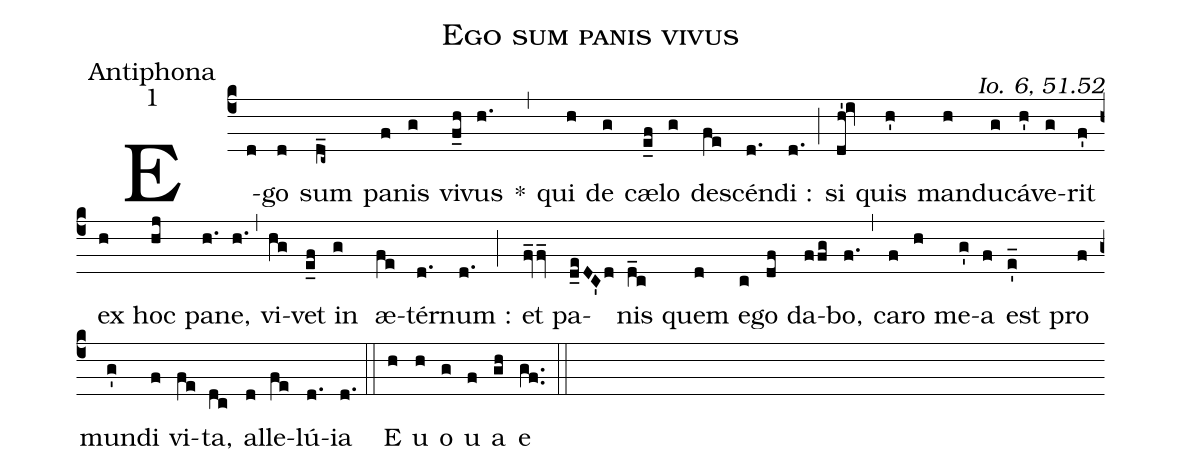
name:Ego sum panis vivus;
office-part:Antiphona;
mode:1;
commentary:Io. 6, 51.52;
%%
(c4) E(d)go(d) sum(d_c~) pa(f)nis(g) vi(f_h)vus(h.) *(,) qui(h) de(g) cæ(e_f)lo(g) de(fe)scén(d.)di :(d.) (;) si(dh'!iv) quis(h') man(h)du(g)cá(h')ve(g)rit(f') ex(h) hoc(hj) pa(h.)ne,(h.) (,) vi(hg)vet(e_f) in (g) æ(fe)tér(d.)num :(d.) (;) et(fv_fv_) pa(d_e/DC'd)nis(d_c) quem(d) e(c)go(df) da(ffg)bo,(f.) (,) ca(f)ro(h) me(g')a(f) est(e'_) pro(f) mun(g')di(f) vi(fe)ta,(dc) al(d)le(fe)lú(d.)ia(d.) (::) E(h) u(h) o(g) u(f) a(gh) e(gf..) (::)
